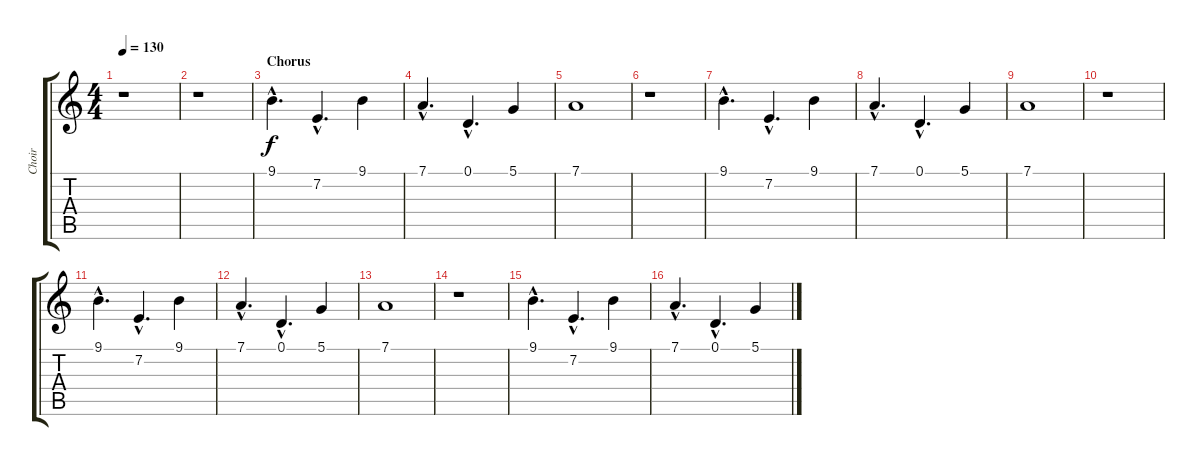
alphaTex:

\track ("Choir" "Choir") {instrument choiraahs}
\staff {score tabs}
\tuning (D4 A3 F3 C3 G2 D2) {hide}
\ts (4 4)
\tempo 130
\clef g2
\ks c
r.1{dy f} |
r.1 |
\section ("" "Chorus")
9.1{hac}.4{d} 7.2{hac}.4{d} 9.1.4 |
7.1{hac}.4{d} 0.1{hac}.4{d} 5.1.4 |
7.1.1 |
r.1 |
9.1{hac}.4{d} 7.2{hac}.4{d} 9.1.4 |
7.1{hac}.4{d} 0.1{hac}.4{d} 5.1.4 |
7.1.1 |
r.1 |
9.1{hac}.4{d} 7.2{hac}.4{d} 9.1.4 |
7.1{hac}.4{d} 0.1{hac}.4{d} 5.1.4 |
7.1.1 |
r.1 |
9.1{hac}.4{d} 7.2{hac}.4{d} 9.1.4 |
7.1{hac}.4{d} 0.1{hac}.4{d} 5.1.4
